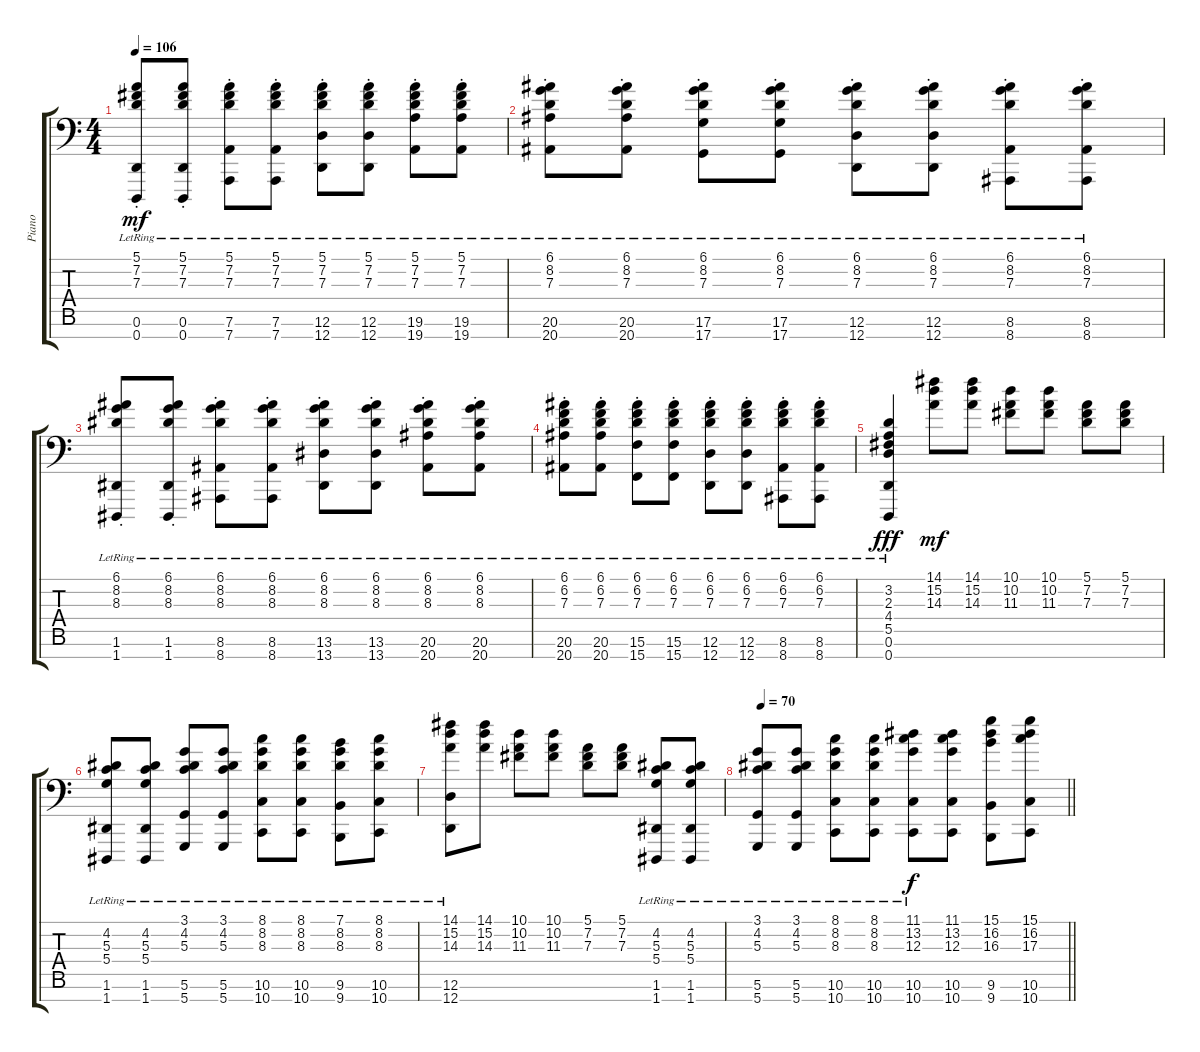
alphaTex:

\track ("Piano" "Piano") {instrument acousticgrandpiano}
\staff {score tabs}
\tuning (E4 B3 G3 D3 A2 D2 D1) {hide}
\ts (4 4)
\tempo 106
\clef f4
\ks c
(5.1{st} 7.2{st} 7.3{st} 0.6{lr} 0.7{lr}).8{dy mf} (5.1{st} 7.2{st} 7.3{st} 0.6{lr} 0.7{lr}).8 (5.1{st} 7.2{st} 7.3{st} 7.6{lr} 7.7{lr}).8 (5.1{st} 7.2{st} 7.3{st} 7.6{lr} 7.7{lr}).8 (5.1{st} 7.2{st} 7.3{st} 12.6{lr} 12.7{lr}).8 (5.1{st} 7.2{st} 7.3{st} 12.6{lr} 12.7{lr}).8 (5.1{st} 7.2{st} 7.3{st} 19.6{lr} 19.7{lr}).8 (5.1{st} 7.2{st} 7.3{st} 19.6{lr} 19.7{lr}).8 |
(6.1{st} 8.2{st} 7.3{st} 20.6{lr} 20.7{lr}).8 (6.1{st} 8.2{st} 7.3{st} 20.6{lr} 20.7{lr}).8 (6.1{st} 8.2{st} 7.3{st} 17.6{lr} 17.7{lr}).8 (6.1{st} 8.2{st} 7.3{st} 17.6{lr} 17.7{lr}).8 (6.1{st} 8.2{st} 7.3{st} 12.6{lr} 12.7{lr}).8 (6.1{st} 8.2{st} 7.3{st} 12.6{lr} 12.7{lr}).8 (6.1{st} 8.2{st} 7.3{st} 8.6{lr} 8.7{lr}).8 (6.1{st} 8.2{st} 7.3{st} 8.6{lr} 8.7{lr}).8 |
(6.1{st} 8.2{st} 8.3{st} 1.6{lr} 1.7{lr}).8 (6.1{st} 8.2{st} 8.3{st} 1.6{lr} 1.7{lr}).8 (6.1{st} 8.2{st} 8.3{st} 8.6{lr} 8.7{lr}).8 (6.1{st} 8.2{st} 8.3{st} 8.6{lr} 8.7{lr}).8 (6.1{st} 8.2{st} 8.3{st} 13.6{lr} 13.7{lr}).8 (6.1{st} 8.2{st} 8.3{st} 13.6{lr} 13.7{lr}).8 (6.1{st} 8.2{st} 8.3{st} 20.6{lr} 20.7{lr}).8 (6.1{st} 8.2{st} 8.3{st} 20.6{lr} 20.7{lr}).8 |
(6.1{st} 6.2{st} 7.3{st} 20.6{lr} 20.7{lr}).8 (6.1{st} 6.2{st} 7.3{st} 20.6{lr} 20.7{lr}).8 (6.1{st} 6.2{st} 7.3{st} 15.6{lr} 15.7{lr}).8 (6.1{st} 6.2{st} 7.3{st} 15.6{lr} 15.7{lr}).8 (6.1{st} 6.2{st} 7.3{st} 12.6{lr} 12.7{lr}).8 (6.1{st} 6.2{st} 7.3{st} 12.6{lr} 12.7{lr}).8 (6.1{st} 6.2{st} 7.3{st} 8.6{lr} 8.7{lr}).8 (6.1{st} 6.2{st} 7.3{st} 8.6{lr} 8.7{lr}).8 |
(3.2 2.3 4.4 5.5 0.6{lr} 0.7{lr}).4{dy fff} (14.1 15.2 14.3).8{dy mf} (14.1 15.2 14.3).8 (10.1 10.2 11.3).8 (10.1 10.2 11.3).8 (5.1 7.2 7.3).8 (5.1 7.2 7.3).8 |
(4.2 5.3 5.4 1.6{lr} 1.7{lr}).8 (4.2 5.3 5.4 1.6{lr} 1.7{lr}).8 (3.1 4.2 5.3 5.6{lr} 5.7{lr}).8 (3.1 4.2 5.3 5.6{lr} 5.7{lr}).8 (8.1 8.2 8.3 10.6{lr} 10.7{lr}).8 (8.1 8.2 8.3 10.6{lr} 10.7{lr}).8 (7.1 8.2 8.3 9.6{lr} 9.7{lr}).8 (8.1 8.2 8.3 10.6{lr} 10.7{lr}).8 |
(14.1 15.2 14.3 12.6{lr} 12.7{lr}).8 (14.1 15.2 14.3).8 (10.1 10.2 11.3).8 (10.1 10.2 11.3).8 (5.1 7.2 7.3).8 (5.1 7.2 7.3).8 (4.2 5.3 5.4 1.6{lr} 1.7{lr}).8 (4.2 5.3 5.4 1.6{lr} 1.7{lr}).8 |
\tempo 70
\barLineRight lightlight
(3.1 4.2 5.3 5.6{lr} 5.7{lr}).8 (3.1 4.2 5.3 5.6{lr} 5.7{lr}).8 (8.1 8.2 8.3 10.6{lr} 10.7{lr}).8 (8.1 8.2 8.3 10.6{lr} 10.7{lr}).8 (11.1 13.2 12.3 10.6{lr} 10.7{lr}).8{dy f} (11.1 13.2 12.3 10.6 10.7).8 (15.1 16.2 16.3 9.6 9.7).8 (15.1 16.2 17.3 10.6 10.7).8
